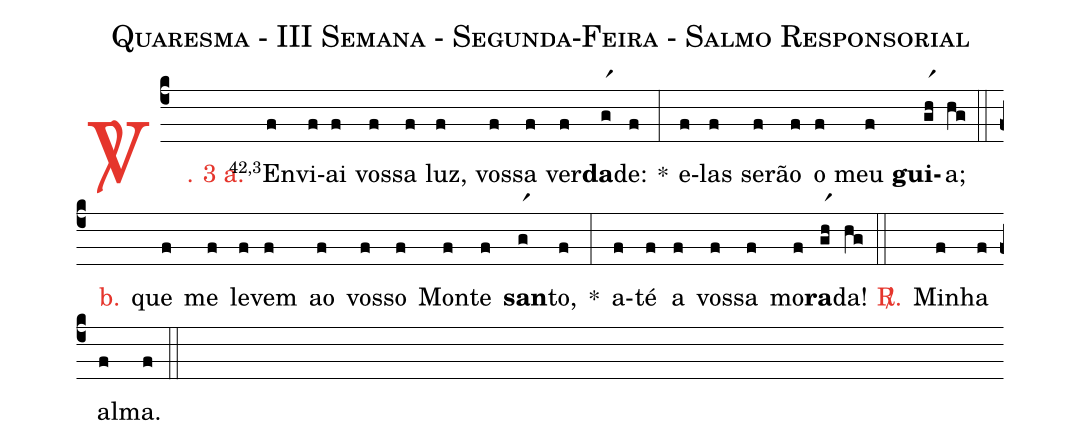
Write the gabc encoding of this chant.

name: Quaresma - III Semana - Segunda-Feira - Salmo Responsorial;
%%
(c4)

<c><sp>V/</sp>. 3 a.</c>() <v>\VSup{42,3}</v>En(f)vi(f)ai(f) vos(f)sa(f) luz,(f) vos(f)sa(f) ver(f)<b>da</b>(gr1)de:(f) *(:)
e(f)las(f) se(f)rão(f) o(f) meu(f) <b>gui</b>(gr1h)a;(hg)

(::)

<nlba><c>b.</c>() que</nlba>(f) me(f) le(f)vem(f) ao(f) vos(f)so(f) Mon(f)te(f) <b>san</b>(gr1)to,(f) *(:)
a(f)té(f) a(f) vos(f)sa(f) mo(f)<b>ra</b>(gr1h)da!(hg)

(::)

<nlba><c><sp>R/</sp>.</c>() Mi</nlba>(f)nha(f) al(f)ma.(f)

(::)
